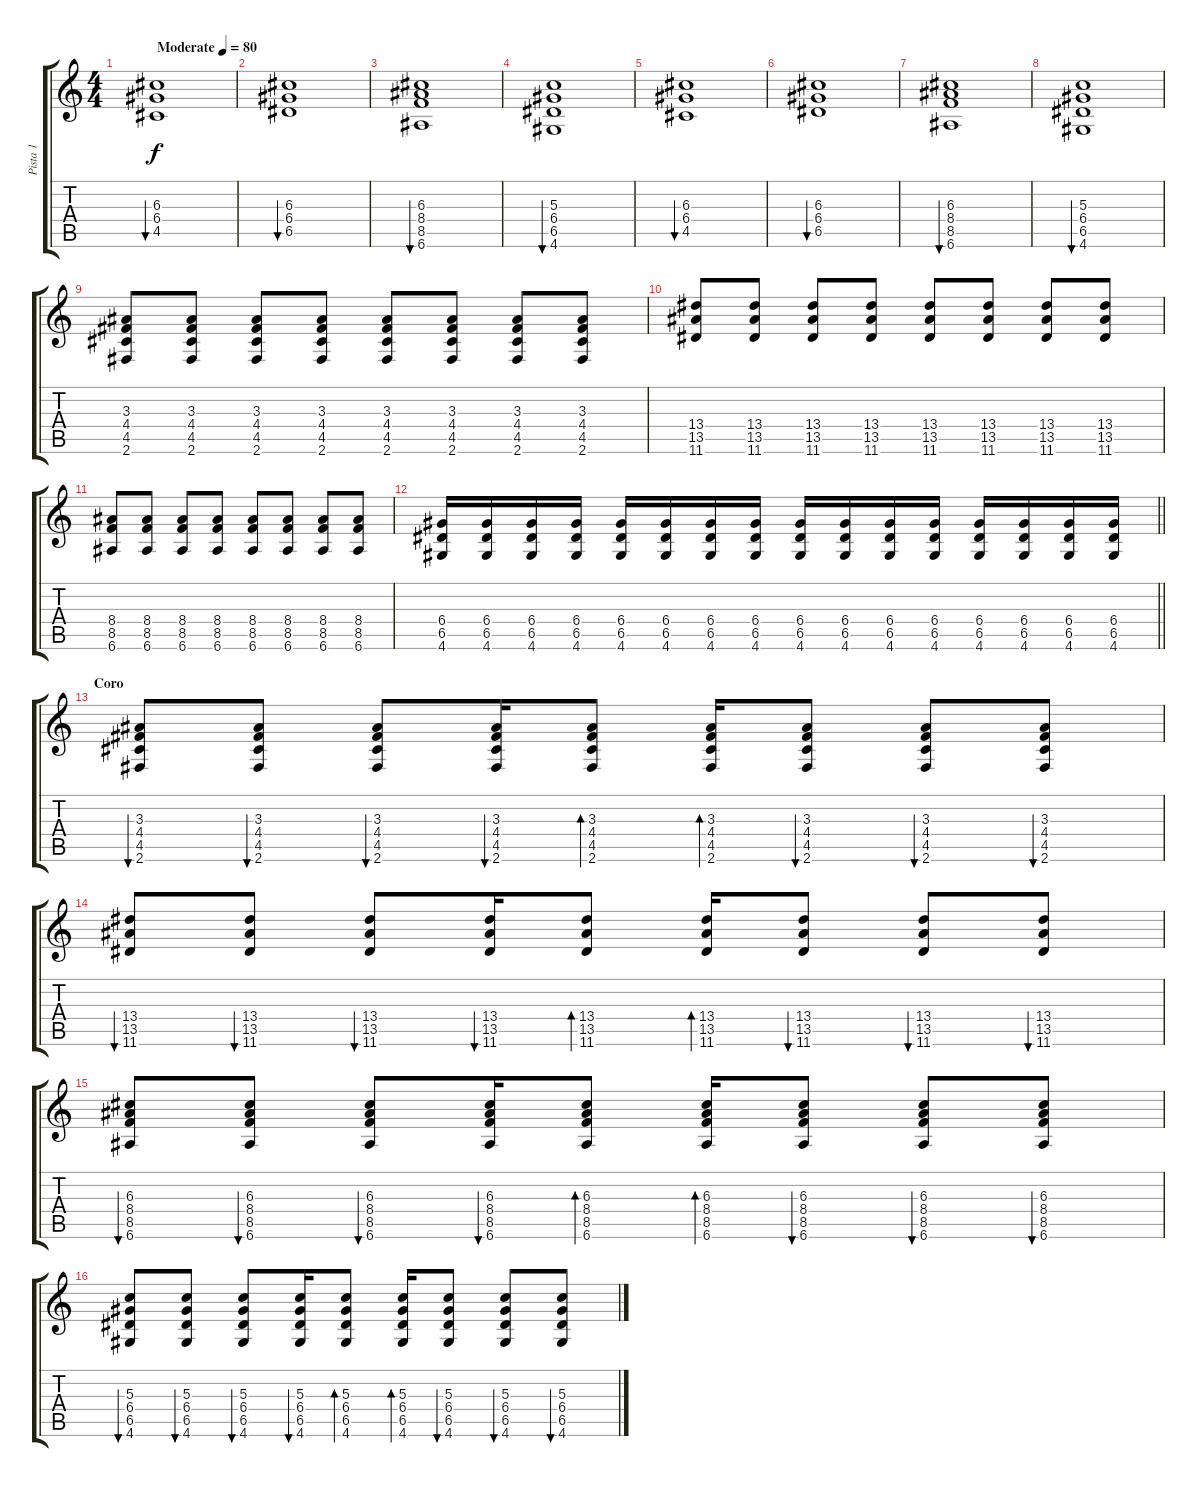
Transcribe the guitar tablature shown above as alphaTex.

\track ("Pista 1" "Pista 1") {instrument acousticguitarsteel}
\staff {score tabs}
\tuning (E4 B3 G3 D3 A2 E2) {hide}
\ts (4 4)
\tempo (80 "Moderate")
\clef g2
\ks c
(6.3 6.4 4.5).1{bu 120 dy f instrument acousticguitarsteel} |
(6.3 6.4 6.5).1{bu 120} |
(6.3 8.4 8.5 6.6).1{bu 60} |
(5.3 6.4 6.5 4.6).1{bu 60} |
(6.3 6.4 4.5).1{bu 60} |
(6.3 6.4 6.5).1{bu 60} |
(6.3 8.4 8.5 6.6).1{bu 60} |
(5.3 6.4 6.5 4.6).1{bu 60} |
(3.3 4.4 4.5 2.6).8 (3.3 4.4 4.5 2.6).8 (3.3 4.4 4.5 2.6).8 (3.3 4.4 4.5 2.6).8 (3.3 4.4 4.5 2.6).8 (3.3 4.4 4.5 2.6).8 (3.3 4.4 4.5 2.6).8 (3.3 4.4 4.5 2.6).8 |
(13.4 13.5 11.6).8 (13.4 13.5 11.6).8 (13.4 13.5 11.6).8 (13.4 13.5 11.6).8 (13.4 13.5 11.6).8 (13.4 13.5 11.6).8 (13.4 13.5 11.6).8 (13.4 13.5 11.6).8 |
(8.4 8.5 6.6).8 (8.4 8.5 6.6).8 (8.4 8.5 6.6).8 (8.4 8.5 6.6).8 (8.4 8.5 6.6).8 (8.4 8.5 6.6).8 (8.4 8.5 6.6).8 (8.4 8.5 6.6).8 |
\barLineRight lightlight
(6.4 6.5 4.6).16 (6.4 6.5 4.6).16 (6.4 6.5 4.6).16 (6.4 6.5 4.6).16 (6.4 6.5 4.6).16 (6.4 6.5 4.6).16 (6.4 6.5 4.6).16 (6.4 6.5 4.6).16 (6.4 6.5 4.6).16 (6.4 6.5 4.6).16 (6.4 6.5 4.6).16 (6.4 6.5 4.6).16 (6.4 6.5 4.6).16 (6.4 6.5 4.6).16 (6.4 6.5 4.6).16 (6.4 6.5 4.6).16 |
\section ("" "Coro")
(3.3 4.4 4.5 2.6).8{bu 120} (3.3 4.4 4.5 2.6).8{bu 120} (3.3 4.4 4.5 2.6).8{bu 120} (3.3 4.4 4.5 2.6).16{bu 120} (3.3 4.4 4.5 2.6).8{bd 120} (3.3 4.4 4.5 2.6).16{bd 120} (3.3 4.4 4.5 2.6).8{bu 120} (3.3 4.4 4.5 2.6).8{bu 120} (3.3 4.4 4.5 2.6).8{bu 120} |
(13.4 13.5 11.6).8{bu 120} (13.4 13.5 11.6).8{bu 120} (13.4 13.5 11.6).8{bu 120} (13.4 13.5 11.6).16{bu 120} (13.4 13.5 11.6).8{bd 120} (13.4 13.5 11.6).16{bd 120} (13.4 13.5 11.6).8{bu 120} (13.4 13.5 11.6).8{bu 120} (13.4 13.5 11.6).8{bu 120} |
(6.3 8.4 8.5 6.6).8{bu 120} (6.3 8.4 8.5 6.6).8{bu 120} (6.3 8.4 8.5 6.6).8{bu 120} (6.3 8.4 8.5 6.6).16{bu 120} (6.3 8.4 8.5 6.6).8{bd 120} (6.3 8.4 8.5 6.6).16{bd 120} (6.3 8.4 8.5 6.6).8{bu 120} (6.3 8.4 8.5 6.6).8{bu 120} (6.3 8.4 8.5 6.6).8{bu 120} |
(5.3 6.4 6.5 4.6).8{bu 120} (5.3 6.4 6.5 4.6).8{bu 120} (5.3 6.4 6.5 4.6).8{bu 120} (5.3 6.4 6.5 4.6).16{bu 120} (5.3 6.4 6.5 4.6).8{bd 120} (5.3 6.4 6.5 4.6).16{bd 120} (5.3 6.4 6.5 4.6).8{bu 120} (5.3 6.4 6.5 4.6).8{bu 120} (5.3 6.4 6.5 4.6).8{bu 120}
